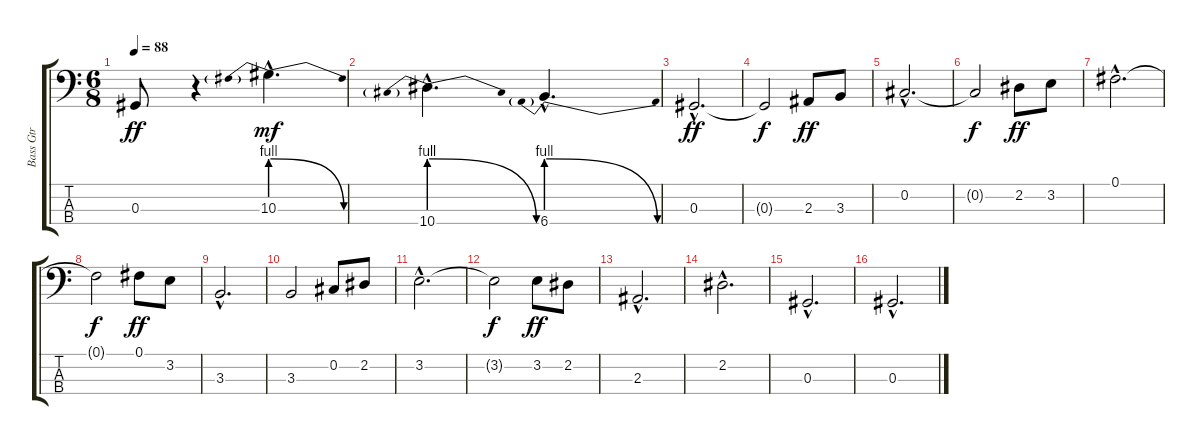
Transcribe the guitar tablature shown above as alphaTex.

\track ("Bass Gtr            " "Bass Gtr  ") {instrument electricbassfinger}
\staff {score tabs}
\tuning (Gb2 Db2 Ab1 Eb1) {hide}
\ts (6 8)
\tempo 88
\clef f4
\ks c
0.3.8{dy ff} r.4 10.3{be (prebendrelease 0 4 60 0) hac}.4{d dy mf} |
10.4{be (prebendrelease 0 4 60 0) hac}.4{d} 6.4{be (prebendrelease 0 4 60 0) hac}.4{d} |
0.3{hac}.2{d dy ff} |
0.3{t}.2{dy f} 2.3.8{dy ff} 3.3.8 |
0.2{hac}.2{d} |
0.2{t}.2{dy f} 2.2.8{dy ff} 3.2.8 |
0.1{hac}.2{d} |
0.1{t}.2{dy f} 0.1.8{dy ff} 3.2.8 |
3.3{hac}.2{d} |
3.3.2 0.2.8 2.2.8 |
3.2{hac}.2{d} |
3.2{t}.2{dy f} 3.2.8{dy ff} 2.2.8 |
2.3{hac}.2{d} |
2.2{hac}.2{d} |
0.3{hac}.2{d} |
0.3{hac}.2{d}
